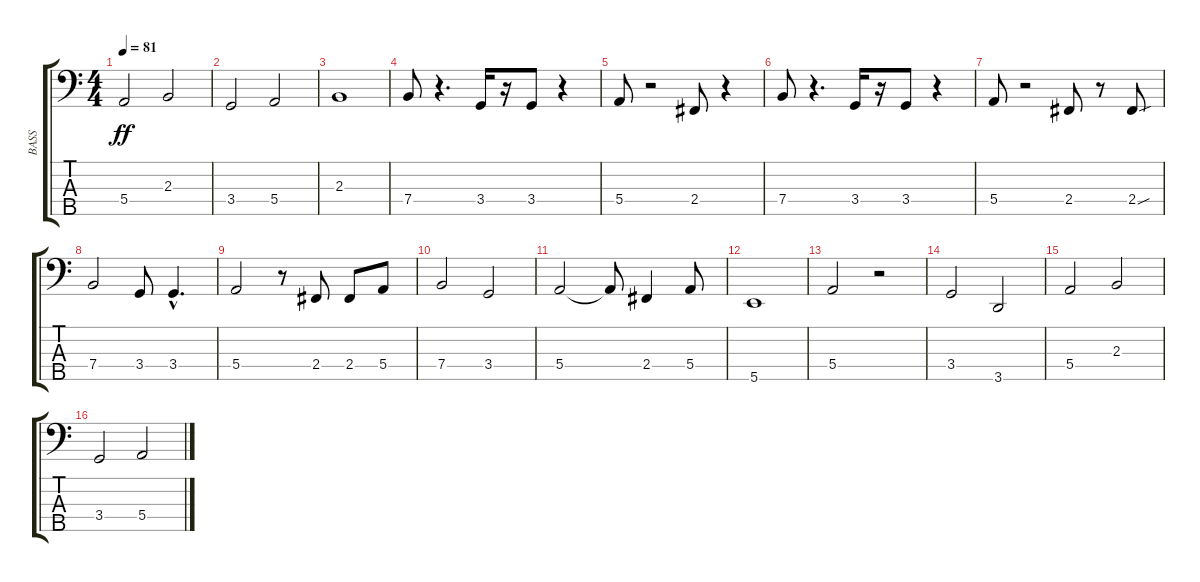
\track ("BASS" "BASS") {instrument electricbassfinger}
\staff {score tabs}
\tuning (G2 D2 A1 E1 B0) {hide}
\ts (4 4)
\tempo 81
\clef f4
\ks c
5.4.2{dy ff} 2.3.2 |
3.4.2 5.4.2 |
2.3.1 |
7.4.8 r.4{d} 3.4.16 r.16 3.4.8 r.4 |
5.4.8 r.2 2.4.8 r.4 |
7.4.8 r.4{d} 3.4.16 r.16 3.4.8 r.4 |
5.4.8 r.2 2.4.8 r.8 2.4{sou}.8 |
7.4.2 3.4.8 3.4{hac}.4{d} |
5.4.2 r.8 2.4.8 2.4.8 5.4.8 |
7.4.2 3.4.2 |
5.4.2 5.4{t}.8 2.4.4 5.4.8 |
5.5.1 |
5.4.2 r.2 |
3.4.2 3.5.2 |
5.4.2 2.3.2 |
3.4.2 5.4.2
